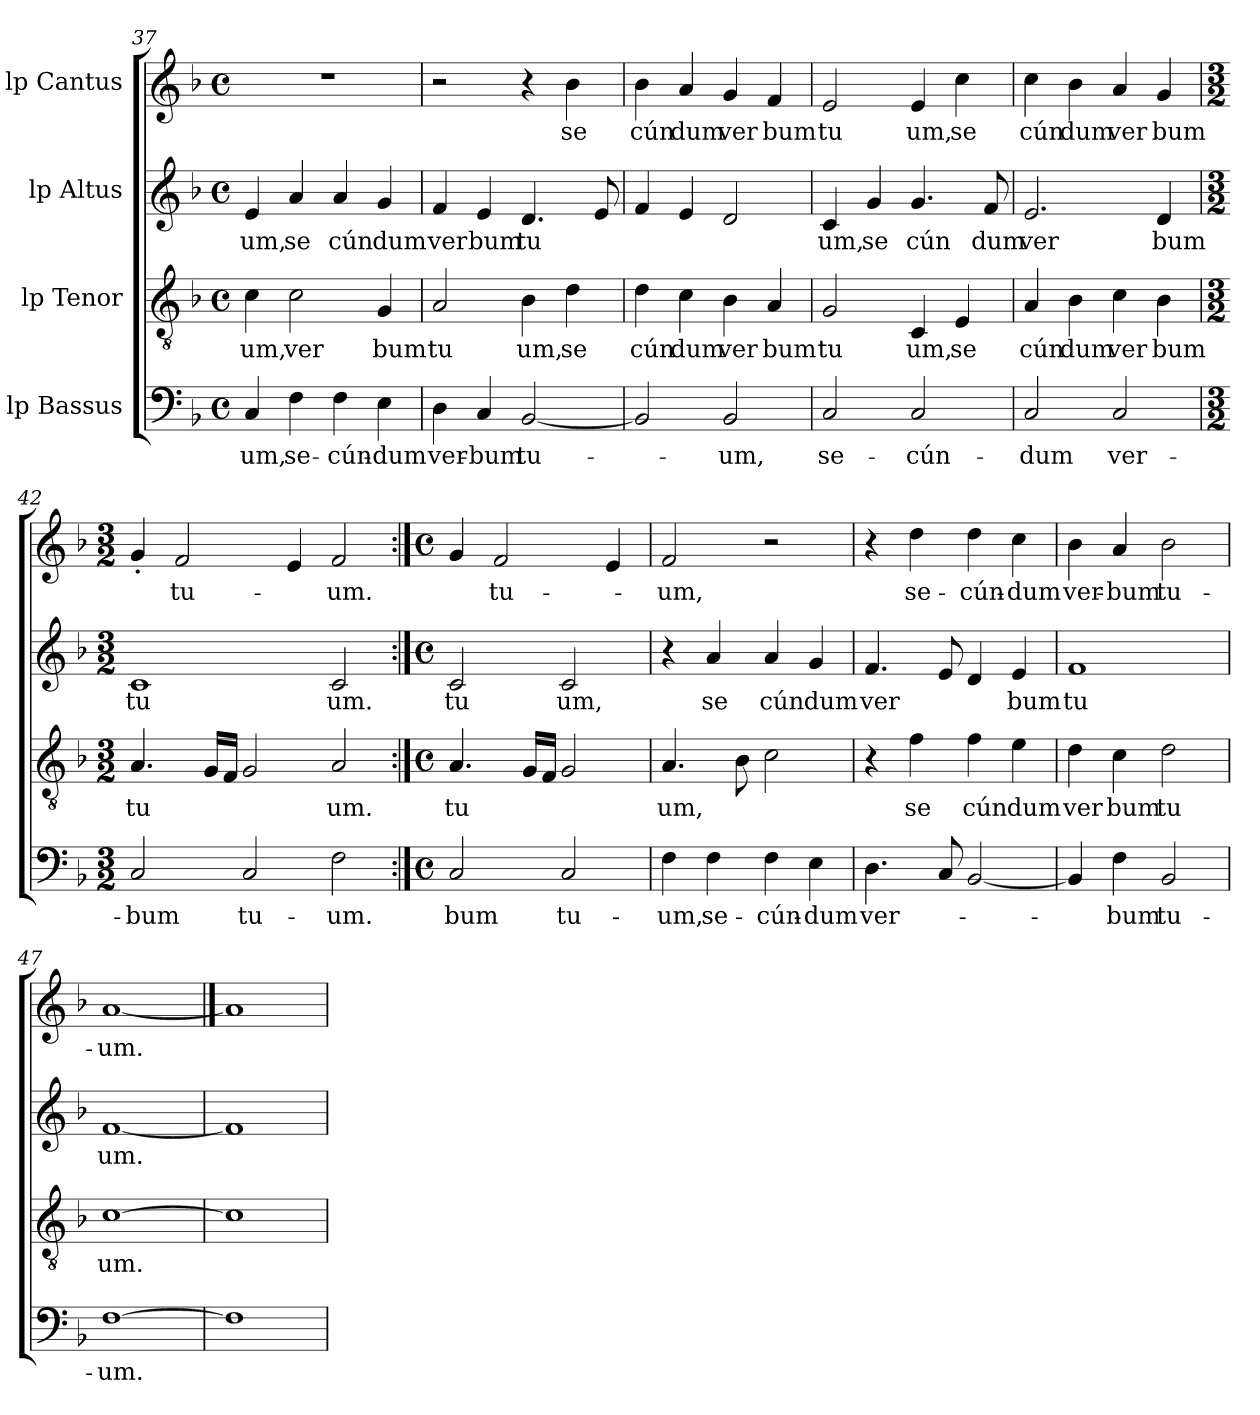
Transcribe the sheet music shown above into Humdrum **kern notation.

**kern	**text	**kern	**text	**kern	**text	**kern	**text
*part4	*part4	*part3	*part3	*part2	*part2	*part1	*part1
*staff4	*staff4	*staff3	*staff3	*staff2	*staff2	*staff1	*staff1
*I"lp Bassus	*	*I"lp Tenor	*	*I"lp Altus	*	*I"lp Cantus	*
*clefF4	*	*clefGv2	*	*clefG2	*	*clefG2	*
*k[b-]	*	*k[b-]	*	*k[b-]	*	*k[b-]	*
*F:	*	*F:	*	*F:	*	*F:	*
*M4/4	*	*M4/4	*	*M4/4	*	*M4/4	*
*met(c)	*	*met(c)	*	*met(c)	*	*met(c)	*
=37	=37	=37	=37	=37	=37	=37	=37
!	!LO:LY:b:cj	!	!LO:LY:b:cj	!	!LO:LY:b:cj	!	!
4C/	-um,	4c\	um,	4e/	um,	1r	.
!	!LO:LY:b:cj	!	!LO:LY:b:cj	!	!LO:LY:b:cj	!	!
4F\	se-	2c\	ver	4a/	se	.	.
!	!LO:LY:b:cj	!	!	!	!LO:LY:b:cj	!	!
4F\	-cún-	.	.	4a/	cún	.	.
!	!LO:LY:b:cj	!	!LO:LY:b:cj	!	!LO:LY:b:cj	!	!
4E\	-dum	4G/	bum	4g/	dum	.	.
=38	=38	=38	=38	=38	=38	=38	=38
!	!LO:LY:b:cj	!	!LO:LY:b:cj	!	!LO:LY:b:cj	!	!
4D\	ver-	2A/	tu	4f/	ver	2r	.
!	!LO:LY:b:cj	!	!	!	!LO:LY:b:cj	!	!
4C/	-bum	.	.	4e/	bum	.	.
!	!LO:LY:b:cj	!	!LO:LY:b:cj	!	!LO:LY:b:cj	!	!
[<2BB-/	tu-	4B-\	um,	4.d/	tu	4r	.
!	!	!	!LO:LY:b:cj	!	!	!	!LO:LY:b:cj
.	.	4d\	se	.	.	4b-\	se
.	.	.	.	8e/	.	.	.
=39	=39	=39	=39	=39	=39	=39	=39
!	!	!	!LO:LY:b:cj	!	!	!	!LO:LY:b:cj
2BB-/]	.	4d\	cún	4f/	.	4b-\	cún
!	!	!	!LO:LY:b:cj	!	!	!	!LO:LY:b:cj
.	.	4c\	dum	4e/	.	4a/	dum
!	!LO:LY:b:cj	!	!LO:LY:b:cj	!	!	!	!LO:LY:b:cj
2BB-/	-um,	4B-\	ver	2d/	.	4g/	ver
!	!	!	!LO:LY:b:cj	!	!	!	!LO:LY:b:cj
.	.	4A/	bum	.	.	4f/	bum
=40	=40	=40	=40	=40	=40	=40	=40
!	!LO:LY:b:cj	!	!LO:LY:b:cj	!	!LO:LY:b:cj	!	!LO:LY:b:cj
2C/	se-	2G/	tu	4c/	um,	2e/	tu
!	!	!	!	!	!LO:LY:b:cj	!	!
.	.	.	.	4g/	se	.	.
!	!LO:LY:b:cj	!	!LO:LY:b:cj	!	!LO:LY:b:cj	!	!LO:LY:b:cj
2C/	-cún-	4C/	um,	4.g/	cún	4e/	um,
!	!	!	!LO:LY:b:cj	!	!	!	!LO:LY:b:cj
.	.	4E/	se	.	.	4cc\	se
!	!	!	!	!	!LO:LY:b:cj	!	!
.	.	.	.	8f/	dum	.	.
=41	=41	=41	=41	=41	=41	=41	=41
!	!LO:LY:b:cj	!	!LO:LY:b:cj	!	!LO:LY:b:cj	!	!LO:LY:b:cj
2C/	-dum	4A/	cún	2.e/	ver	4cc\	cún
!	!	!	!LO:LY:b:cj	!	!	!	!LO:LY:b:cj
.	.	4B-\	dum	.	.	4b-\	dum
!	!LO:LY:b:cj	!	!LO:LY:b:cj	!	!	!	!LO:LY:b:cj
2C/	ver-	4c\	ver	.	.	4a/	ver
!	!	!	!LO:LY:b:cj	!	!LO:LY:b:cj	!	!LO:LY:b:cj
.	.	4B-\	bum	4d/	bum	4g/	bum
!!LO:LB:g=z
=42	=42	=42	=42	=42	=42	=42	=42
*M3/2	*	*M3/2	*	*M3/2	*	*M3/2	*
!	!LO:LY:b:cj	!	!LO:LY:b:cj	!	!LO:LY:b:cj	!	!
2C/	-bum	4.A/	tu	1c	tu	4g'>/	.
!	!	!	!	!	!	!	!LO:LY:b:cj
.	.	.	.	.	.	2f/	tu-
.	.	16G/L	.	.	.	.	.
.	.	16F/J	.	.	.	.	.
!	!LO:LY:b:cj	!	!	!	!	!	!
2C/	tu-	2G/	.	.	.	.	.
.	.	.	.	.	.	4e/	.
!	!LO:LY:b:cj	!	!LO:LY:b:cj	!	!LO:LY:b:cj	!	!LO:LY:b:cj
2F\	-um.	2A/	um.	2c/	um.	2f/	-um.
=43:|!	=43:|!	=43:|!	=43:|!	=43:|!	=43:|!	=43:|!	=43:|!
*M4/4	*	*M4/4	*	*M4/4	*	*M4/4	*
*met(c)	*	*met(c)	*	*met(c)	*	*met(c)	*
!	!LO:LY:b:cj	!	!LO:LY:b:cj	!	!LO:LY:b:cj	!	!LO:LY:b:cj
2C/	bum	4.A/	tu	2c/	tu	4g/	.
!	!	!	!	!	!	!	!LO:LY:b:cj
.	.	.	.	.	.	2f/	tu-
.	.	16G/L	.	.	.	.	.
.	.	16F/J	.	.	.	.	.
!	!LO:LY:b:cj	!	!	!	!LO:LY:b:cj	!	!
2C/	tu-	2G/	.	2c/	um,	.	.
.	.	.	.	.	.	4e/	.
=44	=44	=44	=44	=44	=44	=44	=44
!	!LO:LY:b:cj	!	!LO:LY:b	!	!	!	!LO:LY:b:cj
4F\	-um,	4.A/	um,	4r	.	2f/	-um,
!	!LO:LY:b:cj	!	!	!	!LO:LY:b:cj	!	!
4F\	se-	.	.	4a/	se	.	.
.	.	8B-\	.	.	.	.	.
!	!LO:LY:b:cj	!	!	!	!LO:LY:b:cj	!	!
4F\	-cún-	2c\	.	4a/	cún	2r	.
!	!LO:LY:b:cj	!	!	!	!LO:LY:b:cj	!	!
4E\	-dum	.	.	4g/	dum	.	.
=45	=45	=45	=45	=45	=45	=45	=45
!	!LO:LY:b	!	!	!	!LO:LY:b	!	!
4.D\	ver-	4r	.	4.f/	ver	4r	.
!	!	!	!LO:LY:b:cj	!	!	!	!LO:LY:b:cj
.	.	4f\	se	.	.	4dd\	se-
8C/	.	.	.	8e/	.	.	.
!	!	!	!LO:LY:b:cj	!	!	!	!LO:LY:b:cj
[<2BB-/	.	4f\	cún	4d/	.	4dd\	-cún-
!	!	!	!LO:LY:b:cj	!	!LO:LY:b:cj	!	!LO:LY:b:cj
.	.	4e\	dum	4e/	bum	4cc\	-dum
=46	=46	=46	=46	=46	=46	=46	=46
!	!	!	!LO:LY:b:cj	!	!LO:LY:b:cj	!	!LO:LY:b:cj
4BB-/]	.	4d\	ver	1f	tu	4b-\	ver-
!	!LO:LY:b:cj	!	!LO:LY:b:cj	!	!	!	!LO:LY:b:cj
4F\	-bum	4c\	bum	.	.	4a/	-bum
!	!LO:LY:b:cj	!	!LO:LY:b:cj	!	!	!	!LO:LY:b:cj
2BB-/	tu-	2d\	tu	.	.	2b-\	tu-
=47	=47	=47	=47	=47	=47	=47	=47
!	!LO:LY:b:cj	!	!LO:LY:b:cj	!	!LO:LY:b:cj	!	!LO:LY:b:cj
[1F	-um.	[1c	um.	[1f	um.	[1a	-um.
=48	==48	=48	==48	=48	==48	==48	==48
1F]	.	1c]	.	1f]	.	1a]	.
=	=	=	=	=	=	=	=
*-	*-	*-	*-	*-	*-	*-	*-
